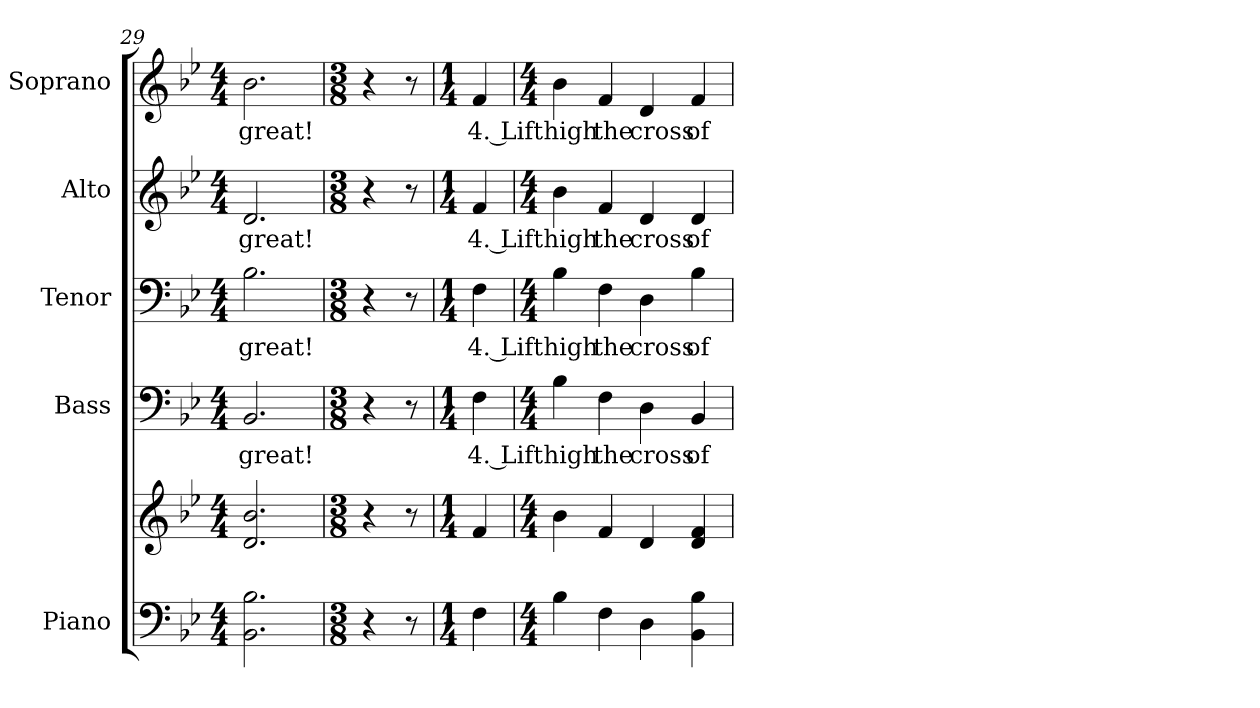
**kern	**kern	**kern	**text	**kern	**text	**kern	**text	**kern	**text
*part5	*part5	*part4	*part4	*part3	*part3	*part2	*part2	*part1	*part1
*staff6	*staff5	*staff4	*staff4	*staff3	*staff3	*staff2	*staff2	*staff1	*staff1
*I"Piano	*	*I"Bass	*	*I"Tenor	*	*I"Alto	*	*I"Soprano	*
*I'Pno.	*	*I'B.	*	*I'T.	*	*I'A.	*	*I'S.	*
*clefF4	*clefG2	*clefF4	*	*clefF4	*	*clefG2	*	*clefG2	*
*k[b-e-]	*k[b-e-]	*k[b-e-]	*	*k[b-e-]	*	*k[b-e-]	*	*k[b-e-]	*
*B-:	*B-:	*B-:	*	*B-:	*	*B-:	*	*B-:	*
*M4/4	*M4/4	*M4/4	*	*M4/4	*	*M4/4	*	*M4/4	*
=29	=29	=29	=29	=29	=29	=29	=29	=29	=29
!	!	!	!LO:LY:b:color=#000000	!	!	!	!	!	!
!	!	!	!	!	!LO:LY:b:color=#000000	!	!	!	!
!	!	!	!	!	!	!	!LO:LY:b:color=#000000	!	!
!	!	!	!	!	!	!	!	!	!LO:LY:b:color=#000000
2.BB-i\ 2.B-i	2.di/ 2.b-i	2.BB-i/	great!	2.B-i\	great!	2.di/	great!	2.b-i\	great!
!!LO:PB:g=z
=30	=30	=30	=30	=30	=30	=30	=30	=30	=30
*M3/8	*M3/8	*M3/8	*	*M3/8	*	*M3/8	*	*M3/8	*
4r	4r	4r	.	4r	.	4r	.	4r	.
8r	8r	8r	.	8r	.	8r	.	8r	.
=31	=31	=31	=31	=31	=31	=31	=31	=31	=31
*M1/4	*M1/4	*M1/4	*	*M1/4	*	*M1/4	*	*M1/4	*
!	!	!	!LO:LY:b:color=#000000	!	!	!	!	!	!
!	!	!	!	!	!LO:LY:b:color=#000000	!	!	!	!
!	!	!	!	!	!	!	!LO:LY:b:color=#000000	!	!
!	!	!	!	!	!	!	!	!	!LO:LY:b:color=#000000
4Fi\	4fi/	4Fi\	4. Lift	4Fi\	4. Lift	4fi/	4. Lift	4fi/	4. Lift
=32	=32	=32	=32	=32	=32	=32	=32	=32	=32
*M4/4	*M4/4	*M4/4	*	*M4/4	*	*M4/4	*	*M4/4	*
!	!	!	!LO:LY:b:color=#000000	!	!	!	!	!	!
!	!	!	!	!	!LO:LY:b:color=#000000	!	!	!	!
!	!	!	!	!	!	!	!LO:LY:b:color=#000000	!	!
!	!	!	!	!	!	!	!	!	!LO:LY:b:color=#000000
4B-i\	4b-i\	4B-i\	high	4B-i\	high	4b-i\	high	4b-i\	high
!	!	!	!LO:LY:b:color=#000000	!	!	!	!	!	!
!	!	!	!	!	!LO:LY:b:color=#000000	!	!	!	!
!	!	!	!	!	!	!	!LO:LY:b:color=#000000	!	!
!	!	!	!	!	!	!	!	!	!LO:LY:b:color=#000000
4Fi\	4fi/	4Fi\	the	4Fi\	the	4fi/	the	4fi/	the
!	!	!	!LO:LY:b:color=#000000	!	!	!	!	!	!
!	!	!	!	!	!LO:LY:b:color=#000000	!	!	!	!
!	!	!	!	!	!	!	!LO:LY:b:color=#000000	!	!
!	!	!	!	!	!	!	!	!	!LO:LY:b:color=#000000
4Di\	4di/	4Di\	cross	4Di\	cross	4di/	cross	4di/	cross
!	!	!	!LO:LY:b:color=#000000	!	!	!	!	!	!
!	!	!	!	!	!LO:LY:b:color=#000000	!	!	!	!
!	!	!	!	!	!	!	!LO:LY:b:color=#000000	!	!
!	!	!	!	!	!	!	!	!	!LO:LY:b:color=#000000
4BB-i\ 4B-i	4di/ 4fi	4BB-i/	of	4B-i\	of	4di/	of	4fi/	of
=	=	=	=	=	=	=	=	=	=
*-	*-	*-	*-	*-	*-	*-	*-	*-	*-
